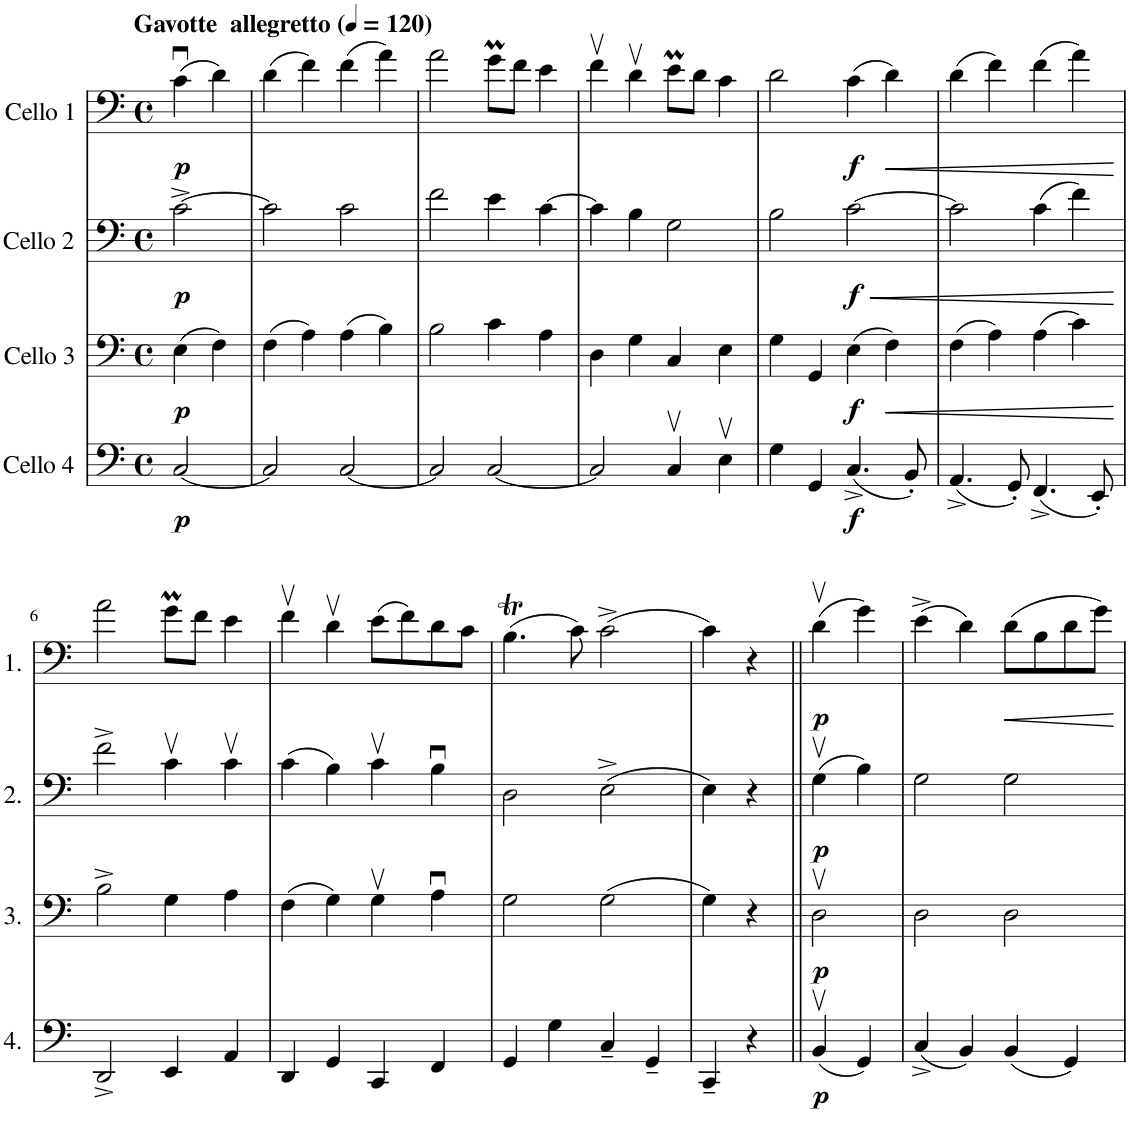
**kern	**dynam	**kern	**dynam	**kern	**dynam	**kern	**dynam
*part4	*part4	*part3	*part3	*part2	*part2	*part1	*part1
*staff4	*staff4	*staff3	*staff3	*staff2	*staff2	*staff1	*staff1
*I"Cello 4	*	*I"Cello 3	*	*I"Cello 2	*	*I"Cello 1	*
*clefF4	*	*clefF4	*	*clefF4	*	*clefF4	*
*k[]	*	*k[]	*	*k[]	*	*k[]	*
*M4/4	*	*M4/4	*	*M4/4	*	*M4/4	*
*met(c)	*	*met(c)	*	*met(c)	*	*met(c)	*
*MM120	*	*MM120	*	*MM120	*	*MM120	*
=	=	=	=	=	=	=	=
!	!	!	!	!	!	!LO:TX:a:B:t=Gavotte  allegretto	!
!	!LO:DY:b	!	!LO:DY:b	!	!LO:DY:b	!	!LO:DY:b
[2C/	p	(4E\	p	[2c^\	p	(4cu\	p
.	.	4F\)	.	.	.	4d\)	.
=1	=1	=1	=1	=1	=1	=1	=1
2C/]	.	(4F\	.	2c\]	.	(4d\	.
.	.	4A\)	.	.	.	4f\)	.
[2C/	.	(4A\	.	2c\	.	(4f\	.
.	.	4B\)	.	.	.	4a\)	.
=2	=2	=2	=2	=2	=2	=2	=2
2C/]	.	2B\	.	2f\	.	2a\	.
[2C/	.	4c\	.	4e\	.	8gM\L	.
.	.	.	.	.	.	8f\J	.
.	.	4A\	.	[4c\	.	4e\	.
=3	=3	=3	=3	=3	=3	=3	=3
2C/]	.	4D\	.	4c\]	.	4fv\	.
.	.	4G\	.	4B\	.	4dv\	.
4Cv/	.	4C/	.	2G\	.	8em\L	.
.	.	.	.	.	.	8d\J	.
4Ev\	.	4E\	.	.	.	4c\	.
=4	=4	=4	=4	=4	=4	=4	=4
4G\	.	4G\	.	2B\	.	2d\	.
4GG/	.	4GG/	.	.	.	.	.
!	!LO:DY:b	!	!LO:DY:b	!	!LO:HP:b	!	!
!	!	!	!	!	!LO:DY:n=1:b	!	!LO:DY:b
(4.C^/	f	(4E\	f	[2c\	< f	(4c\	f
!	!	!	!LO:HP:b	!	!	!	!LO:HP:b
.	.	4F\)	<	.	.	4d\)	<
8BB'/)	.	.	.	.	.	.	.
=5	=5	=5	=5	=5	=5	=5	=5
(4.AA^/	.	(4F\	.	2c\]	.	(4d\	.
.	.	4A\)	.	.	.	4f\)	.
8GG'/)	.	.	.	.	.	.	.
(4.FF^/	.	(4A\	.	(4c\	.	(4f\	.
.	.	4c\)	.	4f\)	.	4a\)	.
8EE'/)	.	.	.	.	.	.	.
.	.	.	[	.	[	.	[
!!LO:LB:g=z
=6	=6	=6	=6	=6	=6	=6	=6
2DD^/	.	2B^\	.	2f^\	.	2a\	.
4EE/	.	4G\	.	4cv\	.	8gM\L	.
.	.	.	.	.	.	8f\J	.
4AA/	.	4A\	.	4cv\	.	4e\	.
=7	=7	=7	=7	=7	=7	=7	=7
4DD/	.	(4F\	.	(4c\	.	4fv\	.
4GG/	.	4G\)	.	4B\)	.	4dv\	.
4CC/	.	4Gv\	.	4cv\	.	(8e\L	.
.	.	.	.	.	.	8f\)	.
4FF/	.	4Au\	.	4Bu\	.	8d\	.
.	.	.	.	.	.	8c\J	.
=8	=8	=8	=8	=8	=8	=8	=8
4GG/	.	2G\	.	2D\	.	(4.Bt\	.
4G\	.	.	.	.	.	.	.
.	.	.	.	.	.	8c\)	.
4C~/	.	(2G\	.	(2E^\	.	(2c^\	.
4GG~/	.	.	.	.	.	.	.
=9	=9	=9	=9	=9	=9	=9	=9
4CC~/	.	4G\)	.	4E\)	.	4c\)	.
4r	.	4r	.	4r	.	4r	.
=10||	=10||	=10||	=10||	=10||	=10||	=10||	=10||
!	!LO:DY:b	!	!LO:DY:b	!	!LO:DY:b	!	!LO:DY:b
(4BBv/	p	2Dv\	p	(4Gv\	p	(4dv\	p
4GG/)	.	.	.	4B\)	.	4g\)	.
=11	=11	=11	=11	=11	=11	=11	=11
(4C^/	.	2D\	.	2G\	.	(4e^\	.
4BB/)	.	.	.	.	.	4d\)	.
!	!	!	!	!	!	!	!LO:HP:b
(4BB/	.	2D\	.	2G\	.	(8d\L	<
.	.	.	.	.	.	8B\	.
4GG/)	.	.	.	.	.	8d\	.
.	.	.	.	.	.	8g\J)	.
.	.	.	.	.	.	.	[
=	=	=	=	=	=	=	=
*-	*-	*-	*-	*-	*-	*-	*-
